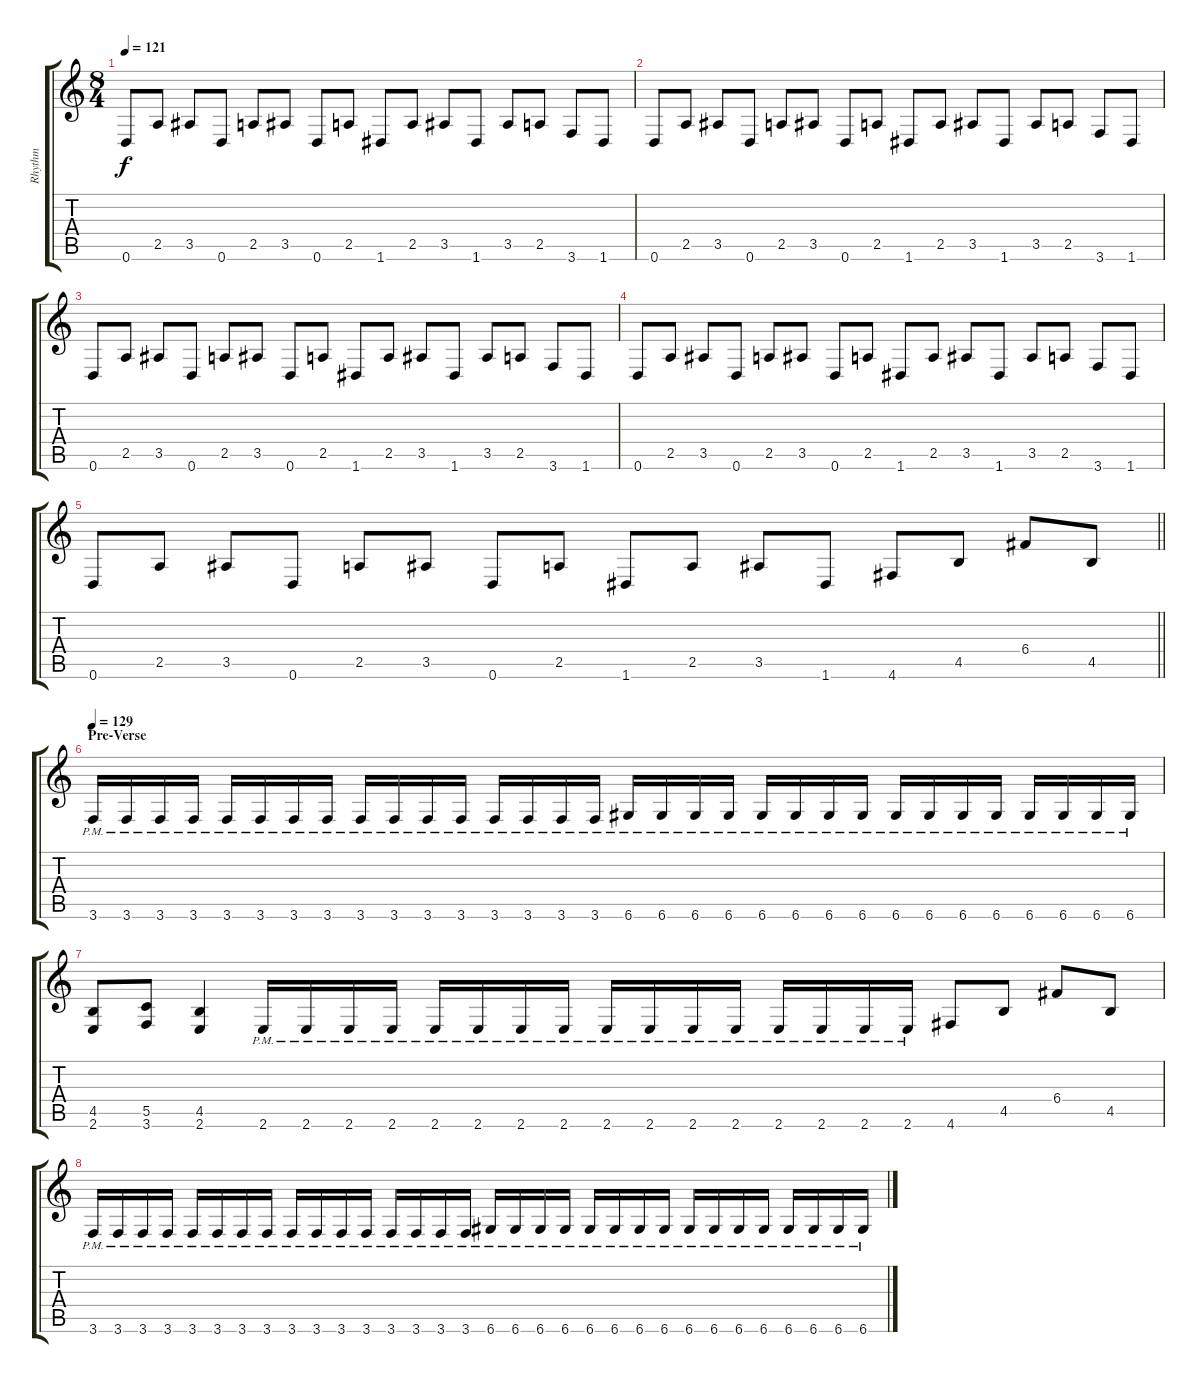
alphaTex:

\track ("Rhythm" "Rhythm") {instrument overdrivenguitar}
\staff {score tabs}
\tuning (D4 A3 F3 C3 G2 D2) {hide}
\ts (8 4)
\tempo 121
\clef g2
\ks c
0.6.8{dy f} 2.5.8 3.5.8 0.6.8 2.5.8 3.5.8 0.6.8 2.5.8 1.6.8 2.5.8 3.5.8 1.6.8 3.5.8 2.5.8 3.6.8 1.6.8 |
0.6.8 2.5.8 3.5.8 0.6.8 2.5.8 3.5.8 0.6.8 2.5.8 1.6.8 2.5.8 3.5.8 1.6.8 3.5.8 2.5.8 3.6.8 1.6.8 |
0.6.8 2.5.8 3.5.8 0.6.8 2.5.8 3.5.8 0.6.8 2.5.8 1.6.8 2.5.8 3.5.8 1.6.8 3.5.8 2.5.8 3.6.8 1.6.8 |
0.6.8 2.5.8 3.5.8 0.6.8 2.5.8 3.5.8 0.6.8 2.5.8 1.6.8 2.5.8 3.5.8 1.6.8 3.5.8 2.5.8 3.6.8 1.6.8 |
\barLineRight lightlight
0.6.8 2.5.8 3.5.8 0.6.8 2.5.8 3.5.8 0.6.8 2.5.8 1.6.8 2.5.8 3.5.8 1.6.8 4.6.8 4.5.8 6.4.8 4.5.8 |
\section ("" "Pre-Verse")
\tempo 129
3.6{pm}.16 3.6{pm}.16 3.6{pm}.16 3.6{pm}.16 3.6{pm}.16 3.6{pm}.16 3.6{pm}.16 3.6{pm}.16 3.6{pm}.16 3.6{pm}.16 3.6{pm}.16 3.6{pm}.16 3.6{pm}.16 3.6{pm}.16 3.6{pm}.16 3.6{pm}.16 6.6{pm}.16 6.6{pm}.16 6.6{pm}.16 6.6{pm}.16 6.6{pm}.16 6.6{pm}.16 6.6{pm}.16 6.6{pm}.16 6.6{pm}.16 6.6{pm}.16 6.6{pm}.16 6.6{pm}.16 6.6{pm}.16 6.6{pm}.16 6.6{pm}.16 6.6{pm}.16 |
(4.5 2.6).8 (5.5 3.6).8 (4.5 2.6).4 2.6{pm}.16 2.6{pm}.16 2.6{pm}.16 2.6{pm}.16 2.6{pm}.16 2.6{pm}.16 2.6{pm}.16 2.6{pm}.16 2.6{pm}.16 2.6{pm}.16 2.6{pm}.16 2.6{pm}.16 2.6{pm}.16 2.6{pm}.16 2.6{pm}.16 2.6{pm}.16 4.6.8 4.5.8 6.4.8 4.5.8 |
3.6{pm}.16 3.6{pm}.16 3.6{pm}.16 3.6{pm}.16 3.6{pm}.16 3.6{pm}.16 3.6{pm}.16 3.6{pm}.16 3.6{pm}.16 3.6{pm}.16 3.6{pm}.16 3.6{pm}.16 3.6{pm}.16 3.6{pm}.16 3.6{pm}.16 3.6{pm}.16 6.6{pm}.16 6.6{pm}.16 6.6{pm}.16 6.6{pm}.16 6.6{pm}.16 6.6{pm}.16 6.6{pm}.16 6.6{pm}.16 6.6{pm}.16 6.6{pm}.16 6.6{pm}.16 6.6{pm}.16 6.6{pm}.16 6.6{pm}.16 6.6{pm}.16 6.6{pm}.16
